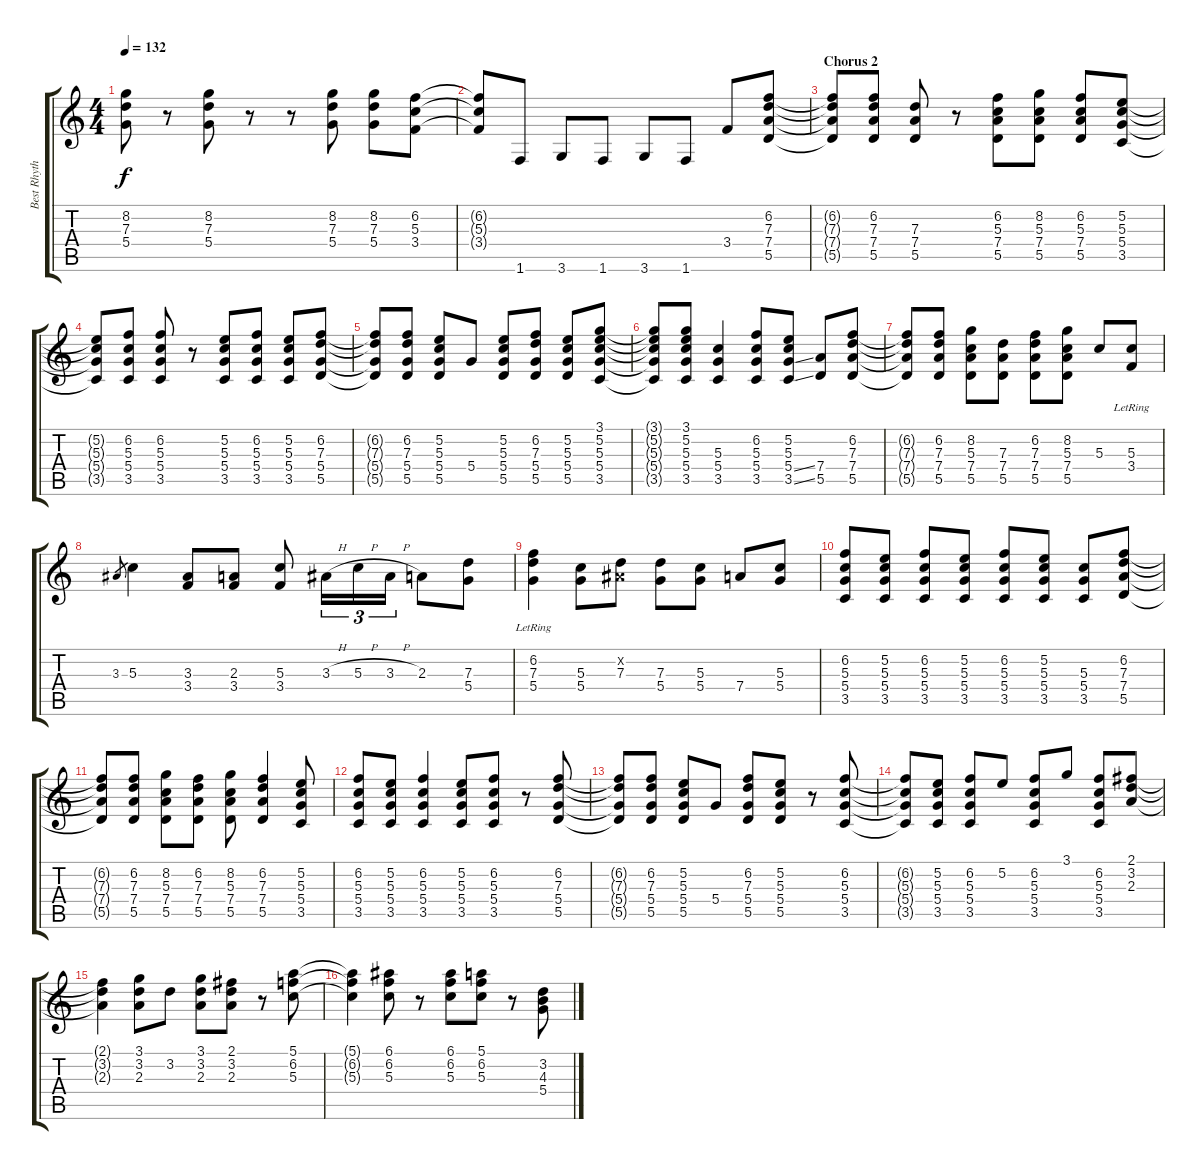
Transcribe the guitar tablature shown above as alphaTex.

\track ("Best Rhythm Guitar Combo" "Best Rhyth") {instrument electricguitarclean}
\staff {score tabs}
\tuning (E4 B3 G3 D3 A2 E2) {hide}
\ts (4 4)
\tempo 132
\clef g2
\ks c
(8.2 7.3 5.4).8{dy f} r.8 (8.2 7.3 5.4).8 r.8 r.8 (8.2 7.3 5.4).8 (8.2 7.3 5.4).8 (6.2 5.3 3.4).8 |
(6.2{t} 5.3{t} 3.4{t}).8 1.6.8 3.6.8 1.6.8 3.6.8 1.6.8 3.4.8 (6.2 7.3 7.4 5.5).8 |
\section ("" "Chorus 2")
(6.2{t} 7.3{t} 7.4{t} 5.5{t}).8 (6.2 7.3 7.4 5.5).8 (7.3 7.4 5.5).8 r.8 (6.2 5.3 7.4 5.5).8 (8.2 5.3 7.4 5.5).8 (6.2 5.3 7.4 5.5).8 (5.2 5.3 5.4 3.5).8 |
(5.2{t} 5.3{t} 5.4{t} 3.5{t}).8 (6.2 5.3 5.4 3.5).8 (6.2 5.3 5.4 3.5).8 r.8 (5.2 5.3 5.4 3.5).8 (6.2 5.3 5.4 3.5).8 (5.2 5.3 5.4 3.5).8 (6.2 7.3 5.4 5.5).8 |
(6.2{t} 7.3{t} 5.4{t} 5.5{t}).8 (6.2 7.3 5.4 5.5).8 (5.2 5.3 5.4 5.5).8 5.4.8 (5.2 5.3 5.4 5.5).8 (6.2 7.3 5.4 5.5).8 (5.2 5.3 5.4 5.5).8 (3.1 5.2 5.3 5.4 3.5).8 |
(3.1{t} 5.2{t} 5.3{t} 5.4{t} 3.5{t}).8 (3.1 5.2 5.3 5.4 3.5).8 (5.3 5.4 3.5).4 (6.2 5.3 5.4 3.5).8 (5.2 5.3 5.4{ss} 3.5{ss}).8 (7.4 5.5).8 (6.2 7.3 7.4 5.5).8 |
(6.2{t} 7.3{t} 7.4{t} 5.5{t}).8 (6.2 7.3 7.4 5.5).8 (8.2 5.3 7.4 5.5).8 (7.3 7.4 5.5).8 (6.2 7.3 7.4 5.5).8 (8.2 5.3 7.4 5.5).8 5.3.8 (5.3 3.4{lr}).8 |
3.3.8{gr} 5.3.4 (3.3 3.4).8 (2.3 3.4).8 (5.3 3.4).8 3.3{h}.16{tu (3 2)} 5.3{h}.16{tu (3 2)} 3.3{h}.16{tu (3 2)} 2.3.8 (7.3 5.4).8 |
(6.2{lr} 7.3 5.4).4 (5.3 5.4).8 (-1.2{x} 7.3).8 (7.3 5.4).8 (5.3 5.4).8 7.4.8 (5.3 5.4).8 |
(6.2 5.3 5.4 3.5).8 (5.2 5.3 5.4 3.5).8 (6.2 5.3 5.4 3.5).8 (5.2 5.3 5.4 3.5).8 (6.2 5.3 5.4 3.5).8 (5.2 5.3 5.4 3.5).8 (5.3 5.4 3.5).8 (6.2 7.3 7.4 5.5).8 |
(6.2{t} 7.3{t} 7.4{t} 5.5{t}).8 (6.2 7.3 7.4 5.5).8 (8.2 5.3 7.4 5.5).8 (6.2 7.3 7.4 5.5).8 (8.2 5.3 7.4 5.5).8 (6.2 7.3 7.4 5.5).4 (5.2 5.3 5.4 3.5).8 |
(6.2 5.3 5.4 3.5).8 (5.2 5.3 5.4 3.5).8 (6.2 5.3 5.4 3.5).4 (5.2 5.3 5.4 3.5).8 (6.2 5.3 5.4 3.5).8 r.8 (6.2 7.3 5.4 5.5).8 |
(6.2{t} 7.3{t} 5.4{t} 5.5{t}).8 (6.2 7.3 5.4 5.5).8 (5.2 5.3 5.4 5.5).8 5.4.8 (6.2 7.3 5.4 5.5).8 (5.2 5.3 5.4 5.5).8 r.8 (6.2 5.3 5.4 3.5).8 |
(6.2{t} 5.3{t} 5.4{t} 3.5{t}).8 (5.2 5.3 5.4 3.5).8 (6.2 5.3 5.4 3.5).8 5.2.8 (6.2 5.3 5.4 3.5).8 3.1.8 (6.2 5.3 5.4 3.5).8 (2.1 3.2 2.3).8 |
(2.1{t} 3.2{t} 2.3{t}).4 (3.1 3.2 2.3).8 3.2.8 (3.1 3.2 2.3).8 (2.1 3.2 2.3).8 r.8 (5.1 6.2 5.3).8 |
(5.1{t} 6.2{t} 5.3{t}).4 (6.1 6.2 5.3).8 r.8 (6.1 6.2 5.3).8 (5.1 6.2 5.3).8 r.8 (3.2 4.3 5.4).8
